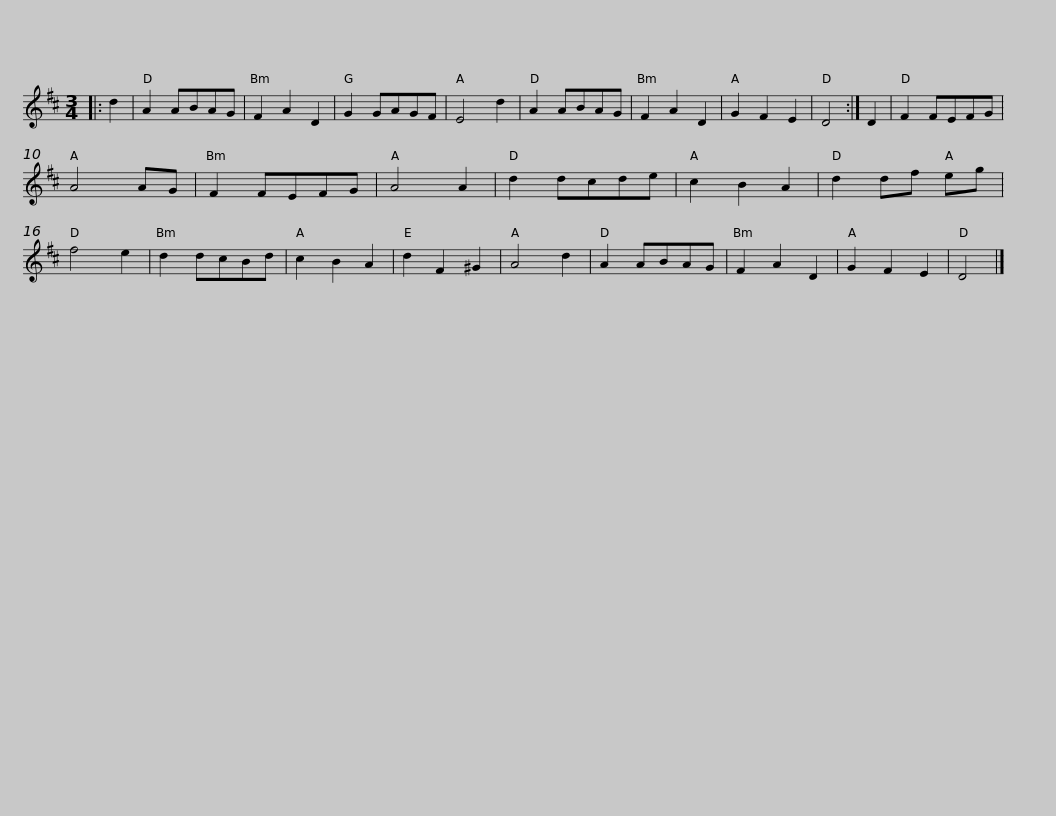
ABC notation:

X:1
L:1/8
M:3/4
I:linebreak $
K:D
V:1 treble
V:1
|: d2 | A2 ABAG | F2 A2 D2 | G2 GAGF | E4 d2 | %5
 A2 ABAG | F2 A2 D2 | G2 F2 E2 | D4 :| D2 | %10
 F2 FEFG |$ A4 AG | F2 FEFG | A4 A2 | d2 dcde | %15
 c2 B2 A2 | d2 df eg | f4 e2 | d2 dcBd | c2 B2 A2 | %20
 d2 F2 ^G2 | A4 d2 |$ A2 ABAG | F2 A2 D2 | G2 F2 E2 | %25
 D4 |] %26
